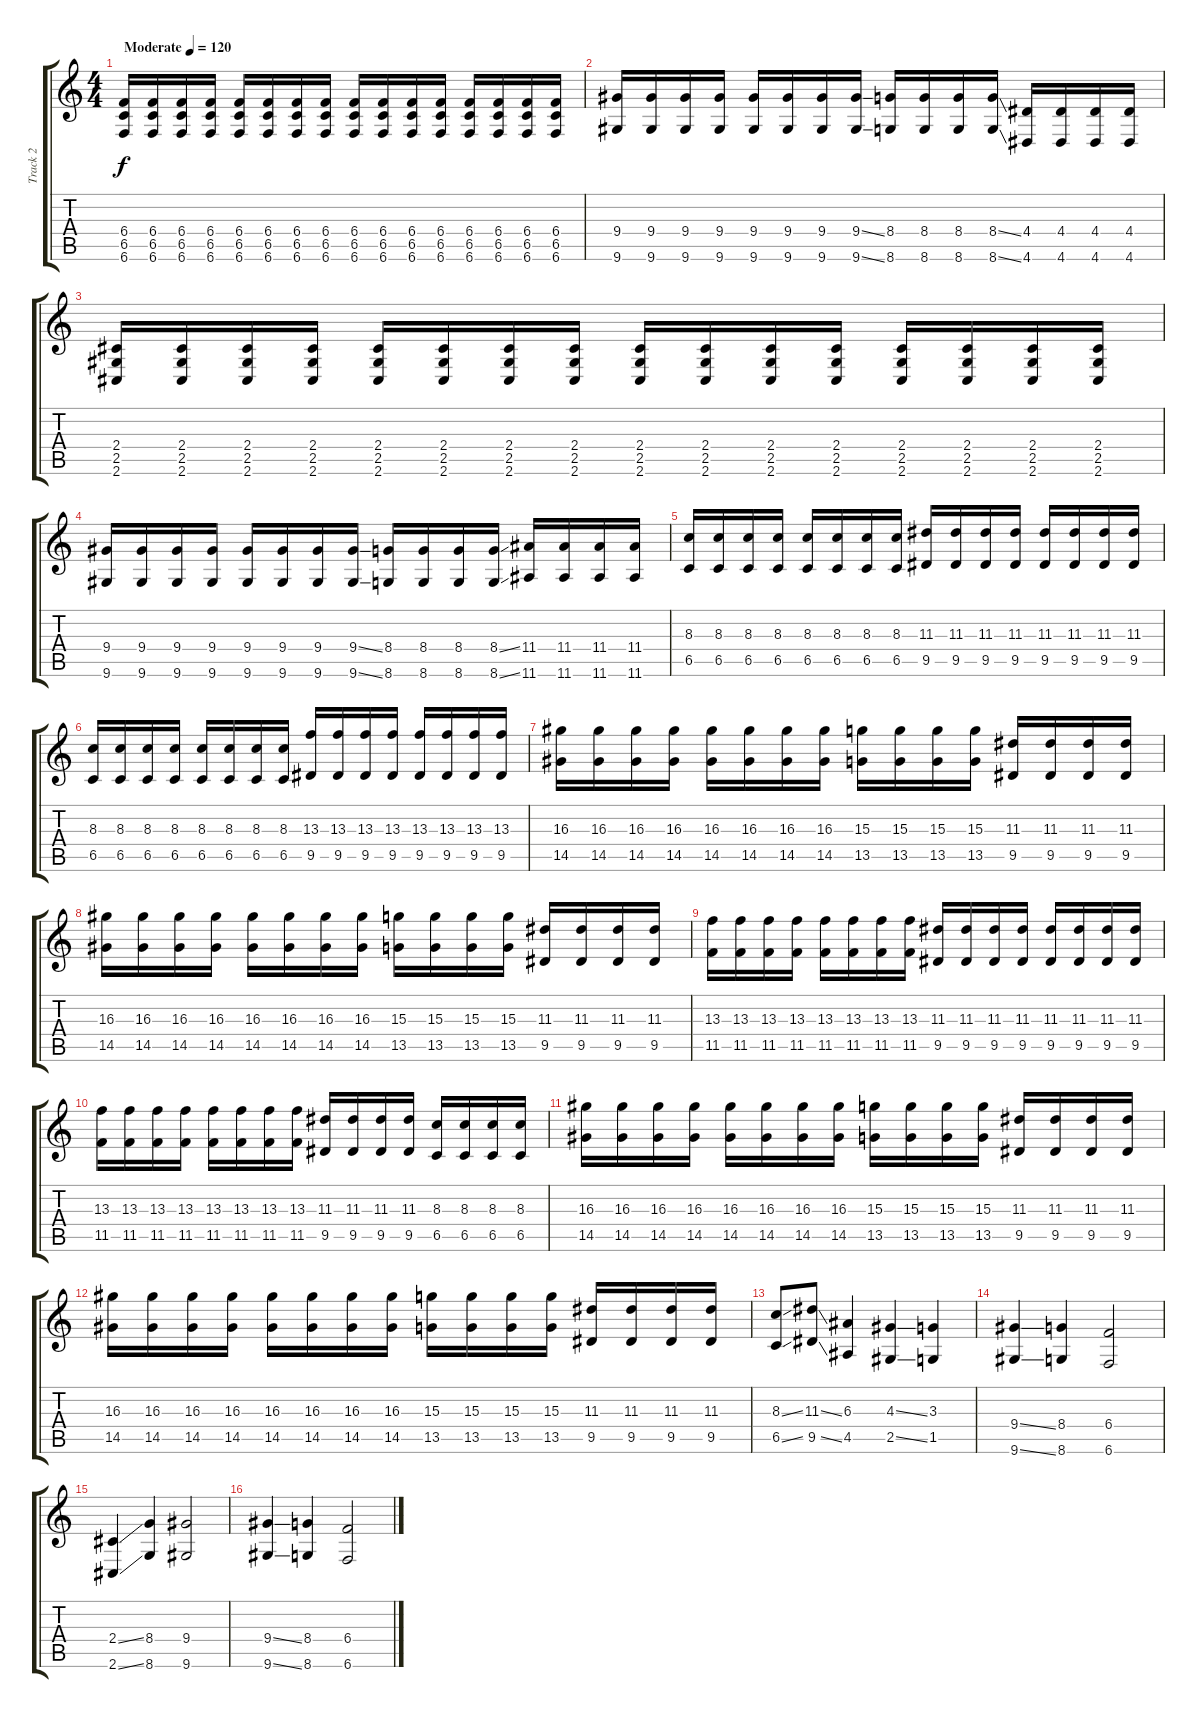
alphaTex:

\track ("Track 2" "Track 2") {instrument distortionguitar}
\staff {score tabs}
\tuning (Db4 Ab3 E3 B2 Gb2 B1) {hide}
\ts (4 4)
\tempo (120 "Moderate")
\clef g2
\ks c
(6.4 6.5 6.6).16{dy f instrument distortionguitar} (6.4 6.5 6.6).16 (6.4 6.5 6.6).16 (6.4 6.5 6.6).16 (6.4 6.5 6.6).16 (6.4 6.5 6.6).16 (6.4 6.5 6.6).16 (6.4 6.5 6.6).16 (6.4 6.5 6.6).16 (6.4 6.5 6.6).16 (6.4 6.5 6.6).16 (6.4 6.5 6.6).16 (6.4 6.5 6.6).16 (6.4 6.5 6.6).16 (6.4 6.5 6.6).16 (6.4 6.5 6.6).16 |
(9.4 9.6).16 (9.4 9.6).16 (9.4 9.6).16 (9.4 9.6).16 (9.4 9.6).16 (9.4 9.6).16 (9.4 9.6).16 (9.4{ss} 9.6{ss}).16 (8.4 8.6).16 (8.4 8.6).16 (8.4 8.6).16 (8.4{ss} 8.6{ss}).16 (4.4 4.6).16 (4.4 4.6).16 (4.4 4.6).16 (4.4 4.6).16 |
(2.4 2.5 2.6).16 (2.4 2.5 2.6).16 (2.4 2.5 2.6).16 (2.4 2.5 2.6).16 (2.4 2.5 2.6).16 (2.4 2.5 2.6).16 (2.4 2.5 2.6).16 (2.4 2.5 2.6).16 (2.4 2.5 2.6).16 (2.4 2.5 2.6).16 (2.4 2.5 2.6).16 (2.4 2.5 2.6).16 (2.4 2.5 2.6).16 (2.4 2.5 2.6).16 (2.4 2.5 2.6).16 (2.4 2.5 2.6).16 |
(9.4 9.6).16 (9.4 9.6).16 (9.4 9.6).16 (9.4 9.6).16 (9.4 9.6).16 (9.4 9.6).16 (9.4 9.6).16 (9.4{ss} 9.6{ss}).16 (8.4 8.6).16 (8.4 8.6).16 (8.4 8.6).16 (8.4{ss} 8.6{ss}).16 (11.4 11.6).16 (11.4 11.6).16 (11.4 11.6).16 (11.4 11.6).16 |
(8.3 6.5).16 (8.3 6.5).16 (8.3 6.5).16 (8.3 6.5).16 (8.3 6.5).16 (8.3 6.5).16 (8.3 6.5).16 (8.3 6.5).16 (11.3 9.5).16 (11.3 9.5).16 (11.3 9.5).16 (11.3 9.5).16 (11.3 9.5).16 (11.3 9.5).16 (11.3 9.5).16 (11.3 9.5).16 |
(8.3 6.5).16 (8.3 6.5).16 (8.3 6.5).16 (8.3 6.5).16 (8.3 6.5).16 (8.3 6.5).16 (8.3 6.5).16 (8.3 6.5).16 (13.3 9.5).16 (13.3 9.5).16 (13.3 9.5).16 (13.3 9.5).16 (13.3 9.5).16 (13.3 9.5).16 (13.3 9.5).16 (13.3 9.5).16 |
(16.3 14.5).16 (16.3 14.5).16 (16.3 14.5).16 (16.3 14.5).16 (16.3 14.5).16 (16.3 14.5).16 (16.3 14.5).16 (16.3 14.5).16 (15.3 13.5).16 (15.3 13.5).16 (15.3 13.5).16 (15.3 13.5).16 (11.3 9.5).16 (11.3 9.5).16 (11.3 9.5).16 (11.3 9.5).16 |
(16.3 14.5).16 (16.3 14.5).16 (16.3 14.5).16 (16.3 14.5).16 (16.3 14.5).16 (16.3 14.5).16 (16.3 14.5).16 (16.3 14.5).16 (15.3 13.5).16 (15.3 13.5).16 (15.3 13.5).16 (15.3 13.5).16 (11.3 9.5).16 (11.3 9.5).16 (11.3 9.5).16 (11.3 9.5).16 |
(13.3 11.5).16 (13.3 11.5).16 (13.3 11.5).16 (13.3 11.5).16 (13.3 11.5).16 (13.3 11.5).16 (13.3 11.5).16 (13.3 11.5).16 (11.3 9.5).16 (11.3 9.5).16 (11.3 9.5).16 (11.3 9.5).16 (11.3 9.5).16 (11.3 9.5).16 (11.3 9.5).16 (11.3 9.5).16 |
(13.3 11.5).16 (13.3 11.5).16 (13.3 11.5).16 (13.3 11.5).16 (13.3 11.5).16 (13.3 11.5).16 (13.3 11.5).16 (13.3 11.5).16 (11.3 9.5).16 (11.3 9.5).16 (11.3 9.5).16 (11.3 9.5).16 (8.3 6.5).16 (8.3 6.5).16 (8.3 6.5).16 (8.3 6.5).16 |
(16.3 14.5).16 (16.3 14.5).16 (16.3 14.5).16 (16.3 14.5).16 (16.3 14.5).16 (16.3 14.5).16 (16.3 14.5).16 (16.3 14.5).16 (15.3 13.5).16 (15.3 13.5).16 (15.3 13.5).16 (15.3 13.5).16 (11.3 9.5).16 (11.3 9.5).16 (11.3 9.5).16 (11.3 9.5).16 |
(16.3 14.5).16 (16.3 14.5).16 (16.3 14.5).16 (16.3 14.5).16 (16.3 14.5).16 (16.3 14.5).16 (16.3 14.5).16 (16.3 14.5).16 (15.3 13.5).16 (15.3 13.5).16 (15.3 13.5).16 (15.3 13.5).16 (11.3 9.5).16 (11.3 9.5).16 (11.3 9.5).16 (11.3 9.5).16 |
(8.3{ss} 6.5{ss}).8 (11.3{ss} 9.5{ss}).8 (6.3 4.5).4 (4.3{ss} 2.5{ss}).4 (3.3 1.5).4 |
(9.4{ss} 9.6{ss}).4 (8.4 8.6).4 (6.4 6.6).2 |
(2.4{ss} 2.6{ss}).4 (8.4 8.6).4 (9.4 9.6).2 |
(9.4{ss} 9.6{ss}).4 (8.4 8.6).4 (6.4 6.6).2
